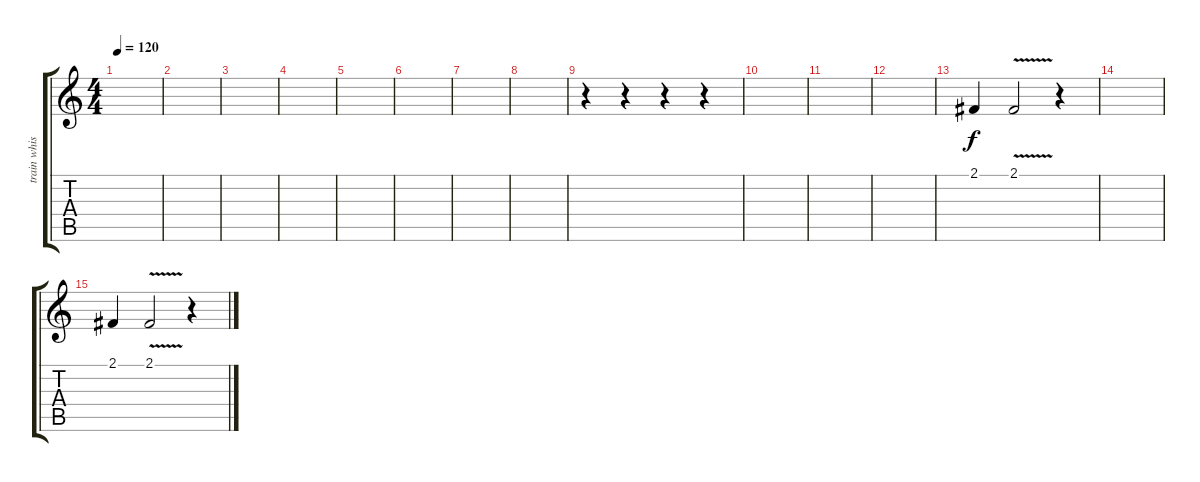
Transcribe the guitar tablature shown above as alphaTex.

\track ("train whistle" "train whis") {instrument panflute}
\staff {score tabs}
\tuning (E4 B3 G3 D3 A2 E2) {hide}
\ts (4 4)
\tempo 120
\clef g2
\ks c
|
|
|
|
|
|
|
|
r.4 r.4 r.4 r.4 |
|
|
|
2.1.4 2.1{v}.2 r.4 |
|
2.1.4 2.1{v}.2 r.4
